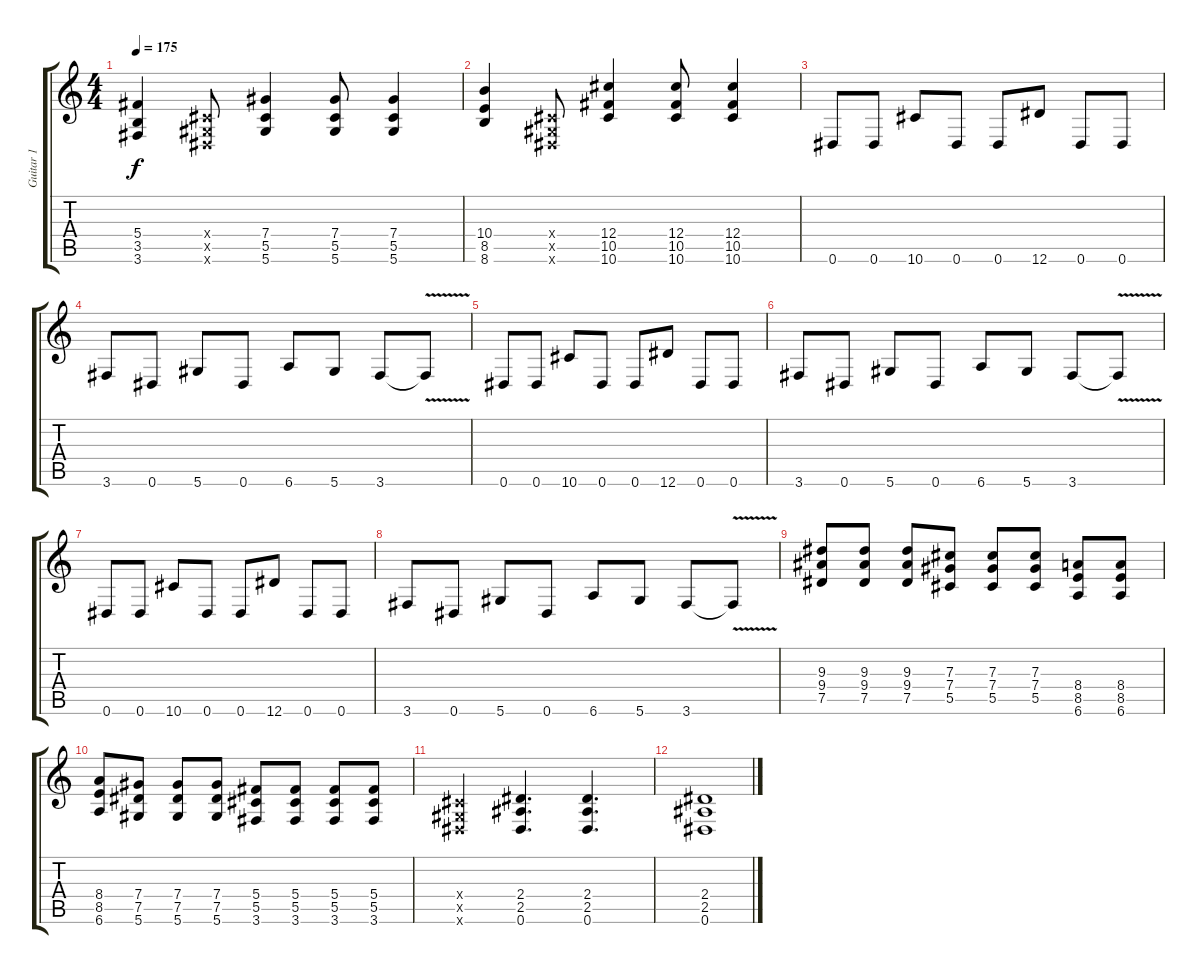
\track ("Guitar 1" "Guitar 1") {instrument overdrivenguitar}
\staff {score tabs}
\tuning (Eb4 Bb3 Gb3 Db3 Ab2 Eb2) {hide}
\ts (4 4)
\tempo 175
\clef g2
\ks c
(5.4 3.5 3.6).4{dy f} (0.4{x} 0.5{x} 0.6{x}).8 (7.4 5.5 5.6).4 (7.4 5.5 5.6).8 (7.4 5.5 5.6).4 |
(10.4 8.5 8.6).4 (0.4{x} 0.5{x} 0.6{x}).8 (12.4 10.5 10.6).4 (12.4 10.5 10.6).8 (12.4 10.5 10.6).4 |
0.6.8 0.6.8 10.6.8 0.6.8 0.6.8 12.6.8 0.6.8 0.6.8 |
3.6.8 0.6.8 5.6.8 0.6.8 6.6.8 5.6.8 3.6.8 3.6{v t}.8 |
0.6.8 0.6.8 10.6.8 0.6.8 0.6.8 12.6.8 0.6.8 0.6.8 |
3.6.8 0.6.8 5.6.8 0.6.8 6.6.8 5.6.8 3.6.8 3.6{v t}.8 |
0.6.8 0.6.8 10.6.8 0.6.8 0.6.8 12.6.8 0.6.8 0.6.8 |
3.6.8 0.6.8 5.6.8 0.6.8 6.6.8 5.6.8 3.6.8 3.6{v t}.8 |
(9.3 9.4 7.5).8 (9.3 9.4 7.5).8 (9.3 9.4 7.5).8 (7.3 7.4 5.5).8 (7.3 7.4 5.5).8 (7.3 7.4 5.5).8 (8.4 8.5 6.6).8 (8.4 8.5 6.6).8 |
(8.4 8.5 6.6).8 (7.4 7.5 5.6).8 (7.4 7.5 5.6).8 (7.4 7.5 5.6).8 (5.4 5.5 3.6).8 (5.4 5.5 3.6).8 (5.4 5.5 3.6).8 (5.4 5.5 3.6).8 |
(0.4{x} 0.5{x} 0.6{x}).4 (2.4 2.5 0.6).4{d} (2.4 2.5 0.6).4{d} |
(2.4 2.5 0.6).1
